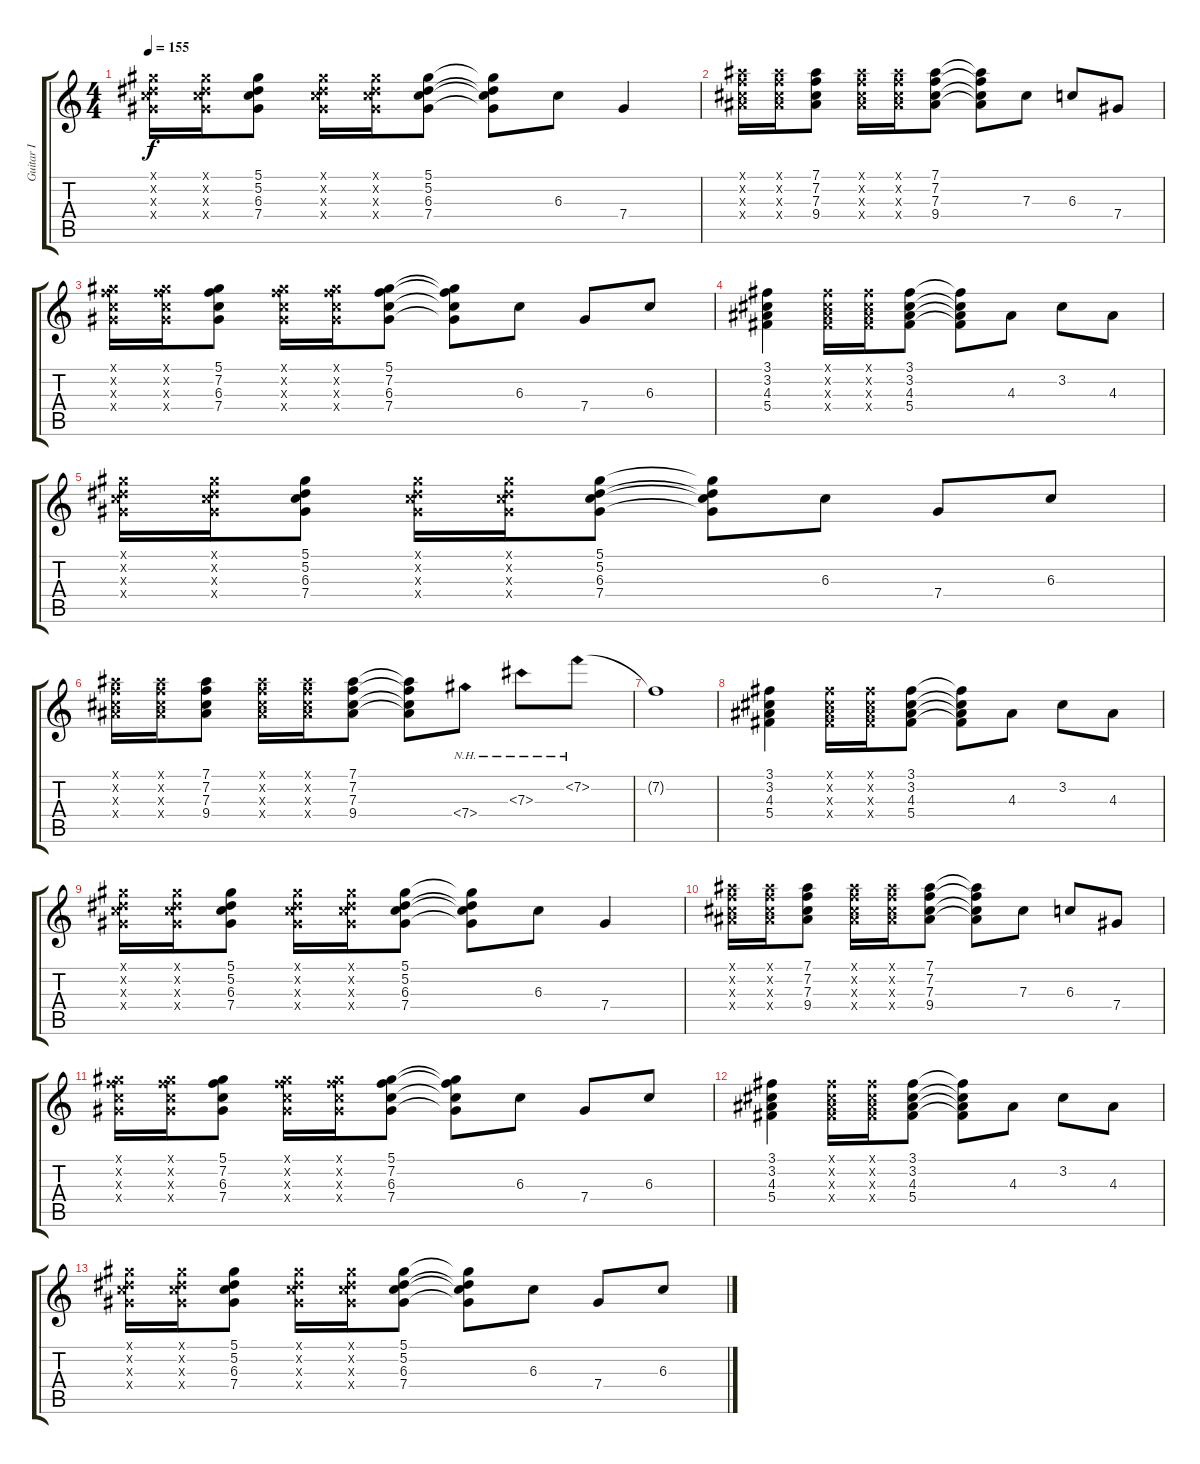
\track ("Guitar I" "Guitar I") {instrument overdrivenguitar}
\staff {score tabs}
\tuning (Eb4 Bb3 Gb3 Db3 Ab2 Eb2) {hide}
\ts (4 4)
\tempo 155
\clef g2
\ks c
(5.1{x} 5.2{x} 6.3{x} 7.4{x}).16{dy f} (5.1{x} 5.2{x} 6.3{x} 7.4{x}).16 (5.1 5.2 6.3 7.4).8 (5.1{x} 5.2{x} 6.3{x} 7.4{x}).16 (5.1{x} 5.2{x} 6.3{x} 7.4{x}).16 (5.1 5.2 6.3 7.4).8 (5.1{t} 5.2{t} 6.3{t} 7.4{t}).8 6.3.8 7.4.4 |
(7.1{x} 7.2{x} 7.3{x} 9.4{x}).16 (7.1{x} 7.2{x} 7.3{x} 9.4{x}).16 (7.1 7.2 7.3 9.4).8 (7.1{x} 7.2{x} 7.3{x} 9.4{x}).16 (7.1{x} 7.2{x} 7.3{x} 9.4{x}).16 (7.1 7.2 7.3 9.4).8 (7.1{t} 7.2{t} 7.3{t} 9.4{t}).8 7.3.8 6.3.8 7.4.8 |
(5.1{x} 7.2{x} 6.3{x} 7.4{x}).16 (5.1{x} 7.2{x} 6.3{x} 7.4{x}).16 (5.1 7.2 6.3 7.4).8 (5.1{x} 7.2{x} 6.3{x} 7.4{x}).16 (5.1{x} 7.2{x} 6.3{x} 7.4{x}).16 (5.1 7.2 6.3 7.4).8 (5.1{t} 7.2{t} 6.3{t} 7.4{t}).8 6.3.8 7.4.8 6.3.8 |
(3.1 3.2 4.3 5.4).4 (3.1{x} 3.2{x} 4.3{x} 5.4{x}).16 (3.1{x} 3.2{x} 4.3{x} 5.4{x}).16 (3.1 3.2 4.3 5.4).8 (3.1{t} 3.2{t} 4.3{t} 5.4{t}).8 4.3.8 3.2.8 4.3.8 |
(5.1{x} 5.2{x} 6.3{x} 7.4{x}).16 (5.1{x} 5.2{x} 6.3{x} 7.4{x}).16 (5.1 5.2 6.3 7.4).8 (5.1{x} 5.2{x} 6.3{x} 7.4{x}).16 (5.1{x} 5.2{x} 6.3{x} 7.4{x}).16 (5.1 5.2 6.3 7.4).8 (5.1{t} 5.2{t} 6.3{t} 7.4{t}).8 6.3.8 7.4.8 6.3.8 |
(7.1{x} 7.2{x} 7.3{x} 9.4{x}).16 (7.1{x} 7.2{x} 7.3{x} 9.4{x}).16 (7.1 7.2 7.3 9.4).8 (7.1{x} 7.2{x} 7.3{x} 9.4{x}).16 (7.1{x} 7.2{x} 7.3{x} 9.4{x}).16 (7.1 7.2 7.3 9.4).8 (7.1{t} 7.2{t} 7.3{t} 9.4{t}).8 7.4{nh}.8 7.3{nh}.8 7.2{nh}.8 |
7.2{t}.1 |
(3.1 3.2 4.3 5.4).4 (3.1{x} 3.2{x} 4.3{x} 5.4{x}).16 (3.1{x} 3.2{x} 4.3{x} 5.4{x}).16 (3.1 3.2 4.3 5.4).8 (3.1{t} 3.2{t} 4.3{t} 5.4{t}).8 4.3.8 3.2.8 4.3.8 |
(5.1{x} 5.2{x} 6.3{x} 7.4{x}).16 (5.1{x} 5.2{x} 6.3{x} 7.4{x}).16 (5.1 5.2 6.3 7.4).8 (5.1{x} 5.2{x} 6.3{x} 7.4{x}).16 (5.1{x} 5.2{x} 6.3{x} 7.4{x}).16 (5.1 5.2 6.3 7.4).8 (5.1{t} 5.2{t} 6.3{t} 7.4{t}).8 6.3.8 7.4.4 |
(7.1{x} 7.2{x} 7.3{x} 9.4{x}).16 (7.1{x} 7.2{x} 7.3{x} 9.4{x}).16 (7.1 7.2 7.3 9.4).8 (7.1{x} 7.2{x} 7.3{x} 9.4{x}).16 (7.1{x} 7.2{x} 7.3{x} 9.4{x}).16 (7.1 7.2 7.3 9.4).8 (7.1{t} 7.2{t} 7.3{t} 9.4{t}).8 7.3.8 6.3.8 7.4.8 |
(5.1{x} 7.2{x} 6.3{x} 7.4{x}).16 (5.1{x} 7.2{x} 6.3{x} 7.4{x}).16 (5.1 7.2 6.3 7.4).8 (5.1{x} 7.2{x} 6.3{x} 7.4{x}).16 (5.1{x} 7.2{x} 6.3{x} 7.4{x}).16 (5.1 7.2 6.3 7.4).8 (5.1{t} 7.2{t} 6.3{t} 7.4{t}).8 6.3.8 7.4.8 6.3.8 |
(3.1 3.2 4.3 5.4).4 (3.1{x} 3.2{x} 4.3{x} 5.4{x}).16 (3.1{x} 3.2{x} 4.3{x} 5.4{x}).16 (3.1 3.2 4.3 5.4).8 (3.1{t} 3.2{t} 4.3{t} 5.4{t}).8 4.3.8 3.2.8 4.3.8 |
(5.1{x} 5.2{x} 6.3{x} 7.4{x}).16 (5.1{x} 5.2{x} 6.3{x} 7.4{x}).16 (5.1 5.2 6.3 7.4).8 (5.1{x} 5.2{x} 6.3{x} 7.4{x}).16 (5.1{x} 5.2{x} 6.3{x} 7.4{x}).16 (5.1 5.2 6.3 7.4).8 (5.1{t} 5.2{t} 6.3{t} 7.4{t}).8 6.3.8 7.4.8 6.3.8
